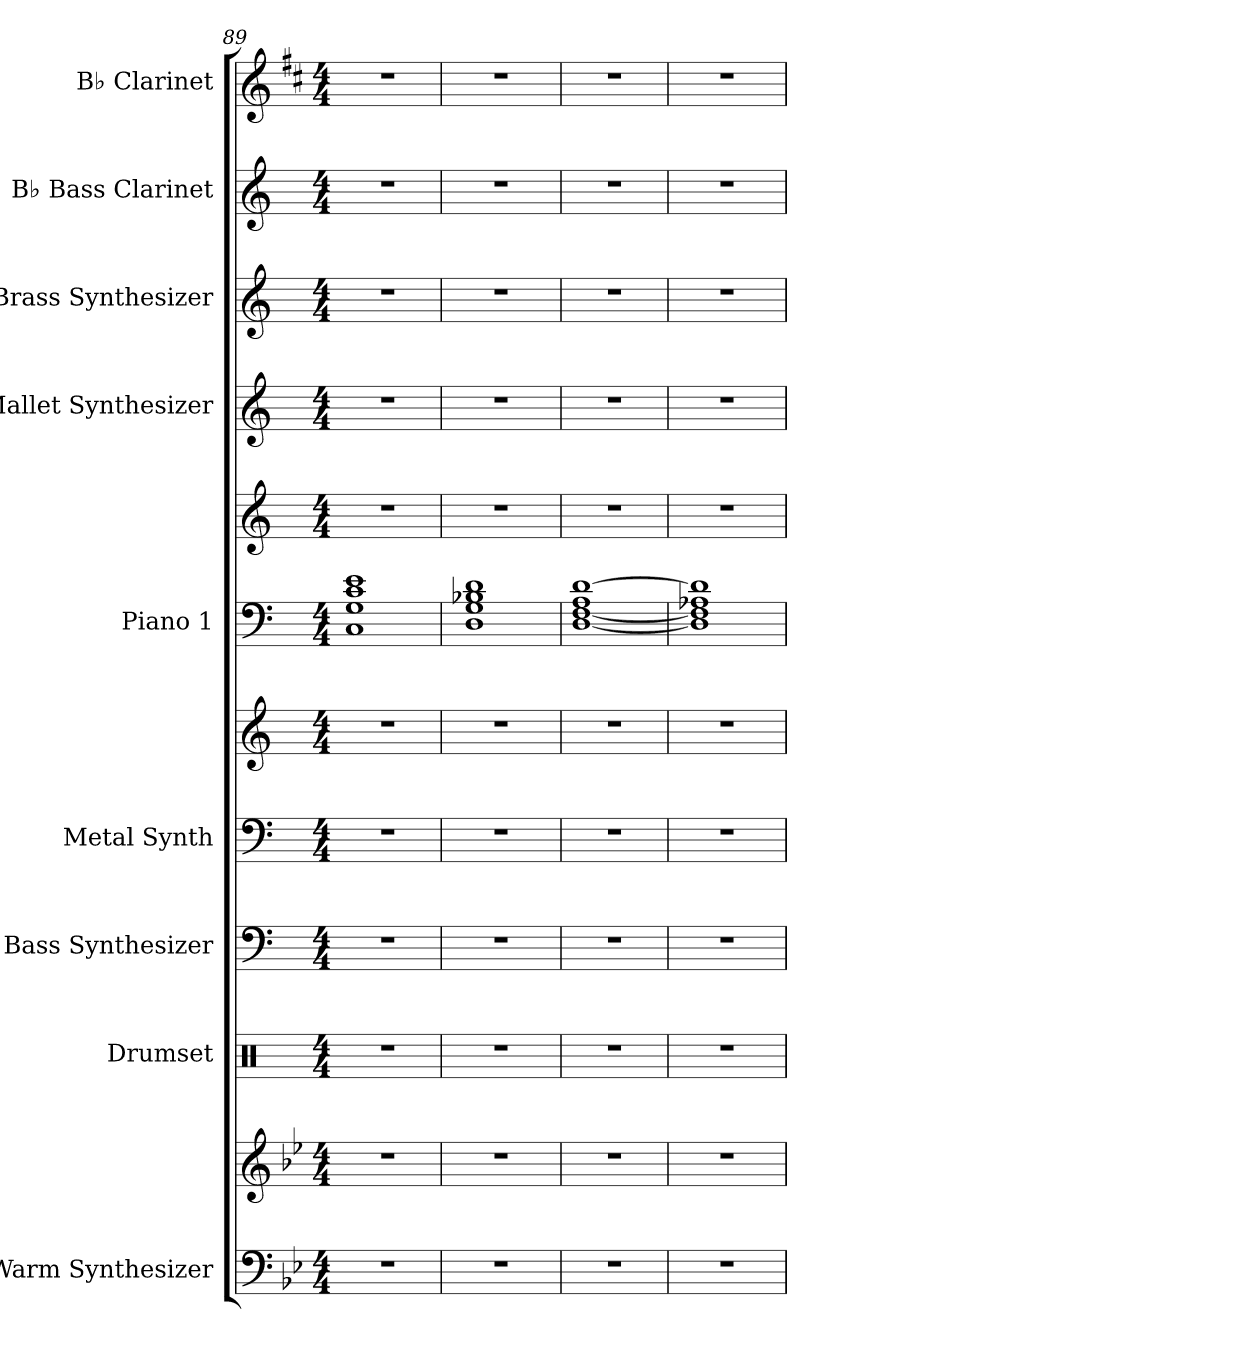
**kern	**kern	**kern	**kern	**kern	**kern	**kern	**kern	**kern	**kern	**kern	**kern
*part9	*part9	*part8	*part7	*part6	*part6	*part5	*part5	*part4	*part3	*part2	*part1
*staff12	*staff11	*staff10	*staff9	*staff8	*staff7	*staff6	*staff5	*staff4	*staff3	*staff2	*staff1
*I"Warm Synthesizer	*	*I"Drumset	*I"Bass Synthesizer	*I"Metal Synth	*	*I"Piano 1	*	*I"Mallet Synthesizer	*I"Brass Synthesizer	*I"B♭ Bass Clarinet	*I"B♭ Clarinet
*I'Synth.	*	*I'D. Set	*I'Bass	*I'Metal Syn.	*	*I'Pno. 1	*	*I'Mal. Syn.	*	*I'B♭ B. Cl.	*I'B♭ Cl.
*clefF4	*clefG2	*clefX	*clefF4	*clefF4	*clefG2	*clefF4	*clefG2	*clefG2	*clefG2	*clefG2	*clefG2
*	*	*	*	*	*	*	*	*	*	*ITrd8c14	*ITrd1c2
*k[b-e-]	*k[b-e-]	*k[]	*k[]	*k[]	*k[]	*k[]	*k[]	*k[]	*k[]	*k[]	*k[]
*M4/4	*M4/4	*M4/4	*M4/4	*M4/4	*M4/4	*M4/4	*M4/4	*M4/4	*M4/4	*M4/4	*M4/4
=89	=89	=89	=89	=89	=89	=89	=89	=89	=89	=89	=89
1r	1r	1r	1r	1r	1r	1C 1G 1c 1e	1r	1r	1r	1r	1r
=90	=90	=90	=90	=90	=90	=90	=90	=90	=90	=90	=90
1r	1r	1r	1r	1r	1r	1D 1G 1B-X 1d	1r	1r	1r	1r	1r
=91	=91	=91	=91	=91	=91	=91	=91	=91	=91	=91	=91
1r	1r	1r	1r	1r	1r	[1D [<1F 1A [1d	1r	1r	1r	1r	1r
=92	=92	=92	=92	=92	=92	=92	=92	=92	=92	=92	=92
1r	1r	1r	1r	1r	1r	1D] 1F] 1A-X 1d]	1r	1r	1r	1r	1r
=	=	=	=	=	=	=	=	=	=	=	=
*-	*-	*-	*-	*-	*-	*-	*-	*-	*-	*-	*-
